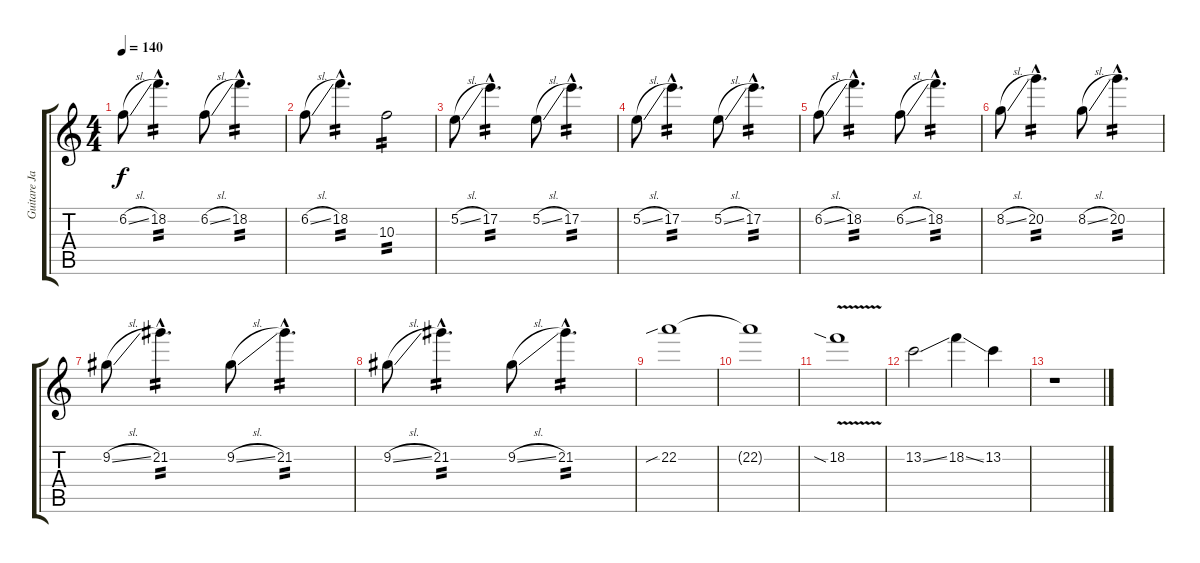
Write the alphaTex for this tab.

\track ("Guitare Jazz" "Guitare Ja") {instrument electricguitarjazz}
\staff {score tabs}
\tuning (E4 B3 G3 D3 A2 E2) {hide}
\ts (4 4)
\tempo 140
\clef g2
\ks c
6.2{sl}.8{dy f} 18.2{hac}.4{d tp 2} 6.2{sl}.8 18.2{hac}.4{d tp 2} |
6.2{sl}.8 18.2{hac}.4{d tp 2} 10.3.2{tp 2} |
5.2{sl}.8 17.2{hac}.4{d tp 2} 5.2{sl}.8 17.2{hac}.4{d tp 2} |
5.2{sl}.8 17.2{hac}.4{d tp 2} 5.2{sl}.8 17.2{hac}.4{d tp 2} |
6.2{sl}.8 18.2{hac}.4{d tp 2} 6.2{sl}.8 18.2{hac}.4{d tp 2} |
8.2{sl}.8 20.2{hac}.4{d tp 2} 8.2{sl}.8 20.2{hac}.4{d tp 2} |
9.2{sl}.8 21.2{hac}.4{d tp 2} 9.2{sl}.8 21.2{hac}.4{d tp 2} |
9.2{sl}.8 21.2{hac}.4{d tp 2} 9.2{sl}.8 21.2{hac}.4{d tp 2} |
22.2{sib}.1 |
22.2{t}.1 |
18.2{v sia}.1 |
13.2{ss}.2 18.2{ss}.4 13.2.4 |
r.1{volume 0}
